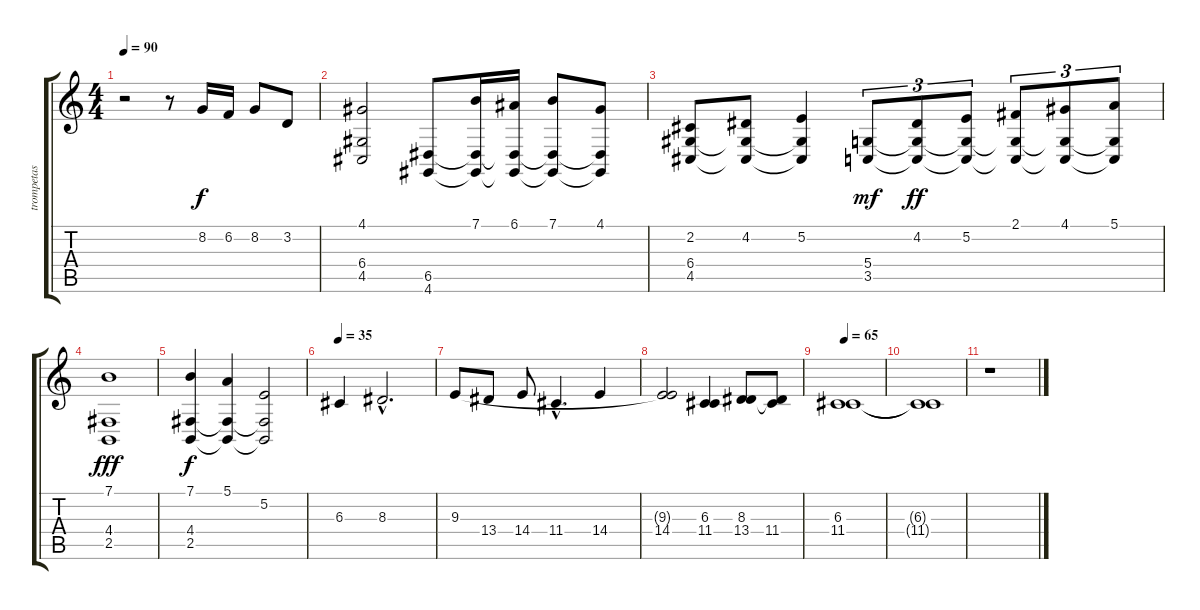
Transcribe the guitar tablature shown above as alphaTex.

\track ("trompetas" "trompetas") {instrument brasssection}
\staff {score tabs}
\tuning (E4 B3 G3 D3 A2 E2) {hide}
\ts (4 4)
\tempo 90
\clef g2
\ks c
r.2{dy f} r.8 8.2.16 6.2.16 8.2.8 3.2.8 |
(4.1 6.4 4.5).2 (6.5 4.6).8 (7.1 6.5{t} 4.6{t}).16 (6.1 6.5{t} 4.6{t}).16 (7.1 6.5{t} 4.6{t}).8 (4.1 6.5{t} 4.6{t}).8 |
(2.2 6.4 4.5).8 (4.2 6.4{t} 4.5{t}).8 (5.2 6.4{t} 4.5{t}).4 (5.4 3.5).8{tu (3 2) dy mf} (4.2 5.4{t} 3.5{t}).8{tu (3 2) dy ff} (5.2 5.4{t} 3.5{t}).8{tu (3 2)} (2.1 5.4{t} 3.5{t}).8{tu (3 2)} (4.1 5.4{t} 3.5{t}).8{tu (3 2)} (5.1 5.4{t} 3.5{t}).8{tu (3 2)} |
(7.1 4.4 2.5).1{dy fff} |
(7.1 4.4 2.5).4{dy f} (5.1 4.4{t} 2.5{t}).4 (5.2 4.4{t} 2.5{t}).2 |
\tempo 35
6.3.4{volume 12 balance 3 instrument brasssection} 8.3{hac}.2{d} |
9.3.8 13.4.8 14.4.8 11.4{hac}.4{d} 14.4.4 |
(9.3{t} 14.4).2 (6.3 11.4).4 (8.3 13.4).8 (8.3{t} 11.4).8 |
\tempo 65
(6.3 11.4).1 |
(6.3{t} 11.4{t}).1 |
r.1
